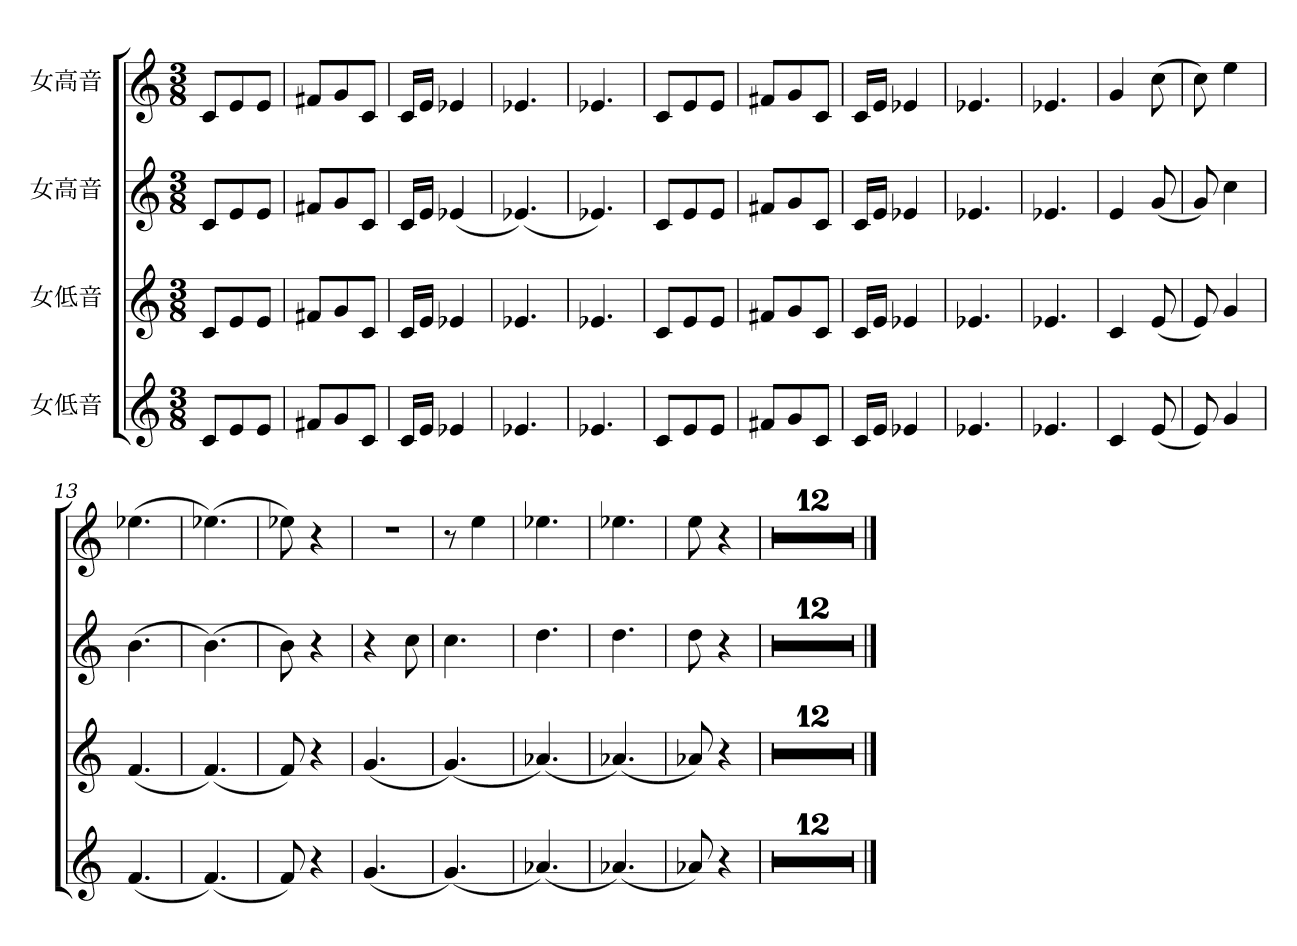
**kern	**kern	**kern	**kern
*part4	*part3	*part2	*part1
*staff4	*staff3	*staff2	*staff1
*I"女低音	*I"女低音	*I"女高音	*I"女高音
*clefG2	*clefG2	*clefG2	*clefG2
*k[]	*k[]	*k[]	*k[]
*M3/8	*M3/8	*M3/8	*M3/8
=1	=1	=1	=1
8c/L	8c/L	8c/L	8c/L
8e/	8e/	8e/	8e/
8e/J	8e/J	8e/J	8e/J
=2	=2	=2	=2
8f#X/L	8f#X/L	8f#X/L	8f#X/L
8g/	8g/	8g/	8g/
8c/J	8c/J	8c/J	8c/J
=3	=3	=3	=3
16c/LL	16c/LL	16c/LL	16c/LL
16e/JJ	16e/JJ	16e/JJ	16e/JJ
4e-X/	4e-X/	(4e-X/	4e-X/
=4	=4	=4	=4
4.e-X/	4.e-X/	(4.e-X/)	4.e-X/
=5	=5	=5	=5
4.e-X/	4.e-X/	4.e-X/)	4.e-X/
=6	=6	=6	=6
8c/L	8c/L	8c/L	8c/L
8e/	8e/	8e/	8e/
8e/J	8e/J	8e/J	8e/J
=7	=7	=7	=7
8f#X/L	8f#X/L	8f#X/L	8f#X/L
8g/	8g/	8g/	8g/
8c/J	8c/J	8c/J	8c/J
=8	=8	=8	=8
16c/LL	16c/LL	16c/LL	16c/LL
16e/JJ	16e/JJ	16e/JJ	16e/JJ
4e-X/	4e-X/	4e-X/	4e-X/
=9	=9	=9	=9
4.e-X/	4.e-X/	4.e-X/	4.e-X/
=10	=10	=10	=10
4.e-X/	4.e-X/	4.e-X/	4.e-X/
=11	=11	=11	=11
4c/	4c/	4e/	4g/
(8e/	(8e/	(8g/	(8cc\
!!LO:LB:g=z
=12	=12	=12	=12
8e/)	8e/)	8g/)	8cc\)
4g/	4g/	4cc\	4ee\
=13	=13	=13	=13
(4.f/	(4.f/	(4.b\	(4.ee-X\
=14	=14	=14	=14
(4.f/)	(4.f/)	(4.b\)	(4.ee-X\)
=15	=15	=15	=15
8f/)	8f/)	8b\)	8ee-X\)
4r	4r	4r	4r
=16	=16	=16	=16
(4.g/	(4.g/	4r	4.r
.	.	8cc\	.
=17	=17	=17	=17
(4.g/)	(4.g/)	4.cc\	8r
.	.	.	4ee\
=18	=18	=18	=18
(4.a-X/)	(4.a-X/)	4.dd\	4.ee-X\
=19	=19	=19	=19
(4.a-X/)	(4.a-X/)	4.dd\	4.ee-X\
=20	=20	=20	=20
8a-X/)	8a-X/)	8dd\	8ee\
4r	4r	4r	4r
=21	=21	=21	=21
4.r	4.r	4.r	4.r
=22	=22	=22	=22
4.r	4.r	4.r	4.r
=23	=23	=23	=23
4.r	4.r	4.r	4.r
=24	=24	=24	=24
4.r	4.r	4.r	4.r
=25	=25	=25	=25
4.r	4.r	4.r	4.r
=26	=26	=26	=26
4.r	4.r	4.r	4.r
!!LO:LB:g=z
=27	=27	=27	=27
4.r	4.r	4.r	4.r
=28	=28	=28	=28
4.r	4.r	4.r	4.r
=29	=29	=29	=29
4.r	4.r	4.r	4.r
=30	=30	=30	=30
4.r	4.r	4.r	4.r
=31	=31	=31	=31
4.r	4.r	4.r	4.r
=32	=32	=32	=32
4.r	4.r	4.r	4.r
==	==	==	==
*-	*-	*-	*-
